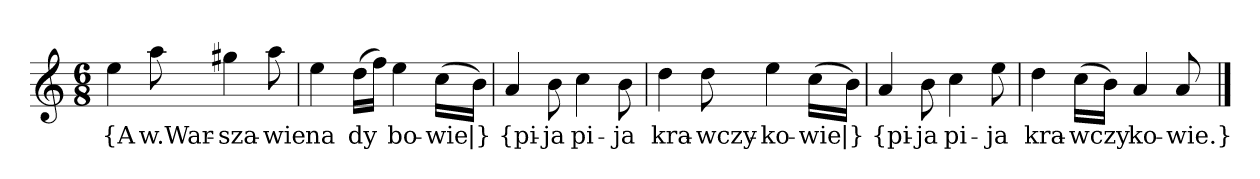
**kern	**text
*part1	*part1
*staff1	*staff1
*clefG2	*
*k[]	*
*a:	*
*M6/8	*
=	=
4ee	{A
8aa	w.War-
4gg#X	-sza-
8aa	-wie
=2	=2
4ee	na
(16dd\LL	dy
16ff\JJ)	--
4ee	-bo-
(16cc\LL	-wie
16b\JJ)	|}
=3y	=3y
4a	{pi-
8b	-ja
4cc	pi-
8b	-ja
=4	=4
4dd	kra-
8dd	-wczy-
4ee	-ko-
(16cc\LL	-wie
16b\JJ)	|}
=5y	=5y
4a	{pi-
8b	-ja
4cc	pi-
8ee	-ja
=6	=6
4dd	kra-
(16cc\LL	-wczy
16b\JJ)	--
4a	-ko-
8a	-wie.}
==	==
*-	*-
